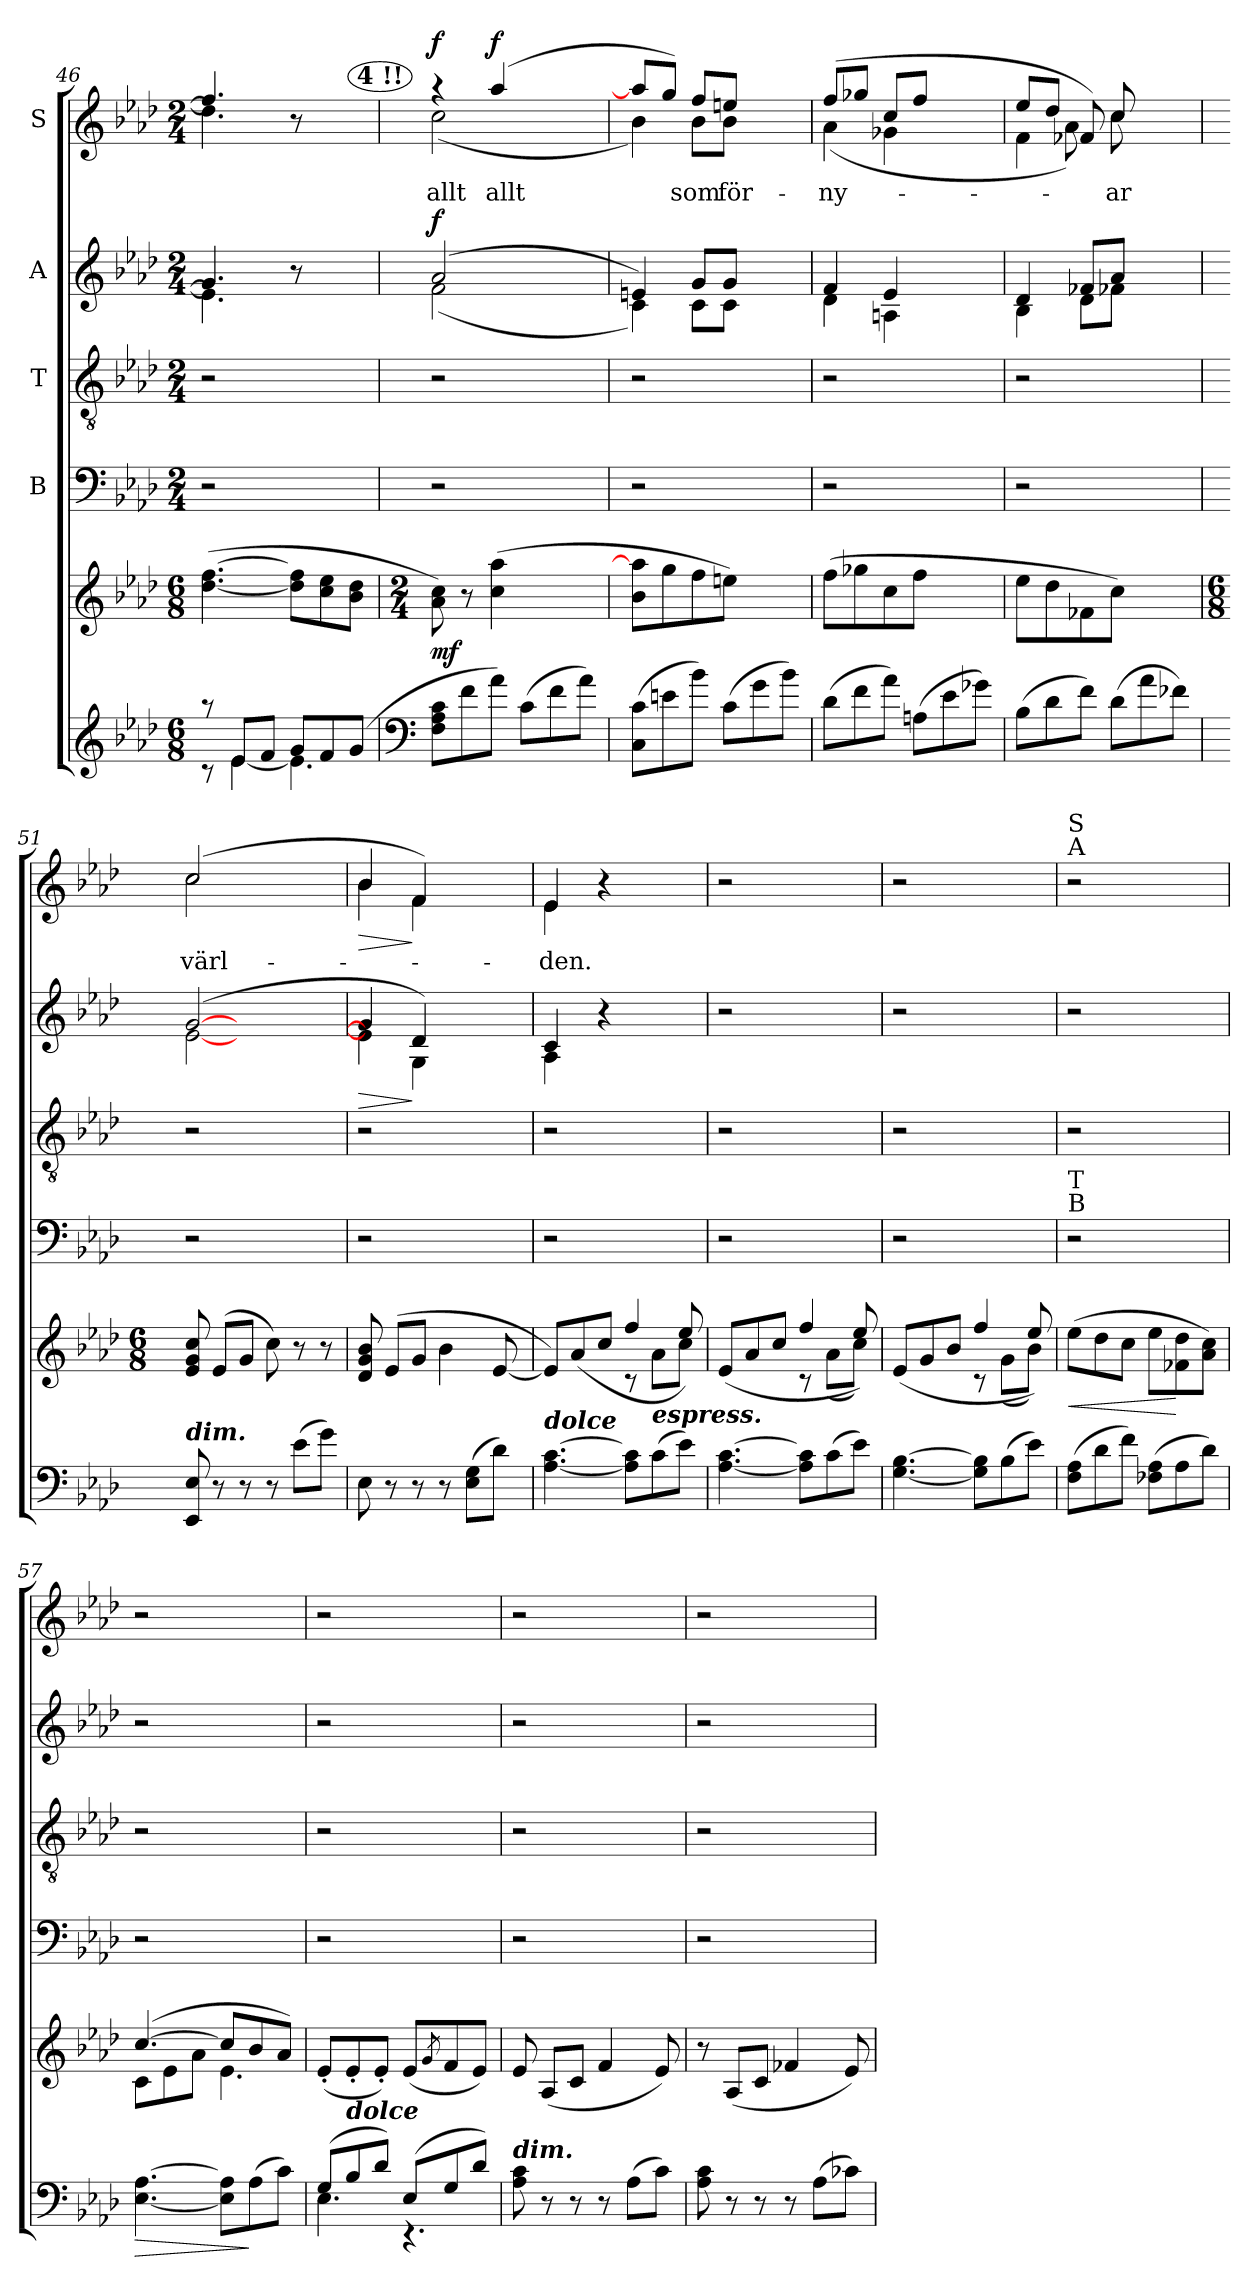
**kern	**dynam	**kern	**dynam	**kern	**kern	**kern	**dynam	**kern	**text	**dynam
*part6	*part6	*part5	*part5	*part4	*part3	*part2	*part2	*part1	*part1	*part1
*staff6	*staff6	*staff5	*staff5	*staff4	*staff3	*staff2	*staff2	*staff1	*staff1	*staff1
*	*	*	*	*I"B	*I"T	*I"A	*	*I"S	*	*
*clefG2	*	*clefG2	*	*clefF4	*clefGv2	*clefG2	*	*clefG2	*	*
*k[b-e-a-d-]	*	*k[b-e-a-d-]	*	*k[b-e-a-d-]	*k[b-e-a-d-]	*k[b-e-a-d-]	*	*k[b-e-a-d-]	*	*
*A-:	*	*A-:	*	*A-:	*A-:	*A-:	*	*A-:	*	*
*M6/8	*	*M6/8	*	*M2/4	*M2/4	*M2/4	*	*M2/4	*	*
=46	=46	=46	=46	=46	=46	=46	=46	=46	=46	=46
*^	*	*	*	*	*	*^	*	*^	*	*
8raa	8rc	.	(>[4.dd-\ [4.ff\	.	2r	2r	4.g/]	4.e-\]	.	4.ff/]	4.dd-\]	.	.
8e-/L	(>[<4e-\	.	.	.	.	.	.	.	.	.	.	.	.
8f/J	.	.	.	.	.	.	.	.	.	.	.	.	.
8g/L	4.e-\]	.	8dd-\] 8ff\]L	.	.	.	8r	8ryy	.	8r	8ryy	.	.
8f/	.	.	8cc\ 8ee-\	.	4ryy	4ryy	4ryy	4ryy	.	4ryy	4ryy	.	.
(8g/J	.	.	8b-\ 8dd-\J	.	.	.	.	.	.	.	.	.	.
*v	*v	*	*	*	*	*	*	*	*	*	*	*	*
!!LO:REH:place=s1:a:B:enc=circle:fs=9.9:t=4	!!
=47	=47	=47	=47	=47	=47	=47	=47	=47	=47	=47	=47	=47
*clefF4	*	*	*	*	*	*	*	*	*	*	*	*
*	*	*M2/4	*	*	*	*	*	*	*	*	*	*
!	!LO:DY:a	!	!	!	!	!	!	!LO:DY:a	!	!	!LO:LY:b	!LO:DY:a
8F\ 8A-\ 8c\L	mf	8a-\ 8cc\)	.	2r	2r	(>2a-/	(<2f\	f	4raa	(<2cc\	allt	f
8f\	.	8r	.	.	.	.	.	.	.	.	.	.
!	!	!	!	!	!	!	!	!	!	!	!LO:LY:b	!LO:DY:a
8a-\J)	.	(>4cc\ [4aa-\	.	.	.	.	.	.	(>[>4aa-/	.	allt	f
(>8c\L	.	.	.	.	.	.	.	.	.	.	.	.
8f\	.	4ryy	.	4ryy	4ryy	4ryy	4ryy	.	4ryy	4ryy	.	.
8a-\J)	.	.	.	.	.	.	.	.	.	.	.	.
=48	=48	=48	=48	=48	=48	=48	=48	=48	=48	=48	=48	=48
(>8C\ 8c\L	.	8b-\ 8aa-\]L	.	2r	2r	4en/)	4c\)	.	8aa-/L]	4b-\)	.	.
8en\	.	8gg\	.	.	.	.	.	.	8gg/J)	.	.	.
!	!	!	!	!	!	!	!	!	!	!	!LO:LY:b	!
8b-\J)	.	8ff\	.	.	.	8g/L	8c\L	.	8ff/L	8b-\L	som	.
!	!	!	!	!	!	!	!	!	!	!	!LO:LY:b	!
(>8c\L	.	8een\J)	.	.	.	8g/J	8c\J	.	8een/J	8b-\J	för-	.
8g\	.	4ryy	.	4ryy	4ryy	4ryy	4ryy	.	4ryy	4ryy	.	.
8b-\J)	.	.	.	.	.	.	.	.	.	.	.	.
!!LO:LB:g=z	!!
=49	=49	=49	=49	=49	=49	=49	=49	=49	=49	=49	=49	=49
!	!	!	!	!	!	!	!	!	!	!	!LO:LY:b	!
(>8d-\L	.	(>8ff\L	.	2r	2r	4f/	4d-\	.	(>8ff/L	(<4a-\	-ny-	.
8f\	.	8gg-X\	.	.	.	.	.	.	8gg-X/J	.	.	.
8a-\J)	.	8cc\	.	.	.	4e-/	4An\	.	8cc/L	4g-X\	.	.
(>8An\L	.	8ff\J	.	.	.	.	.	.	8ff/J	.	.	.
8e-\	.	4ryy	.	4ryy	4ryy	4ryy	4ryy	.	4ryy	4ryy	.	.
8g-X\J)	.	.	.	.	.	.	.	.	.	.	.	.
=50	=50	=50	=50	=50	=50	=50	=50	=50	=50	=50	=50	=50
(>8B-\L	.	8ee-\L	.	2r	2r	4d-/	4B-\	.	8ee-/L	4f\	.	.
8d-\	.	8dd-\	.	.	.	.	.	.	8dd-/J	.	.	.
8f\J)	.	8f-X\	.	.	.	8f-X/L	8d-\L	.	8f-X/)	8a-\)	.	.
!	!	!	!	!	!	!	!	!	!	!	!LO:LY:b	!
(>8d-\L	.	8cc\J)	.	.	.	8a-/J	8f-X\J	.	8cc/	8cc\	-ar	.
8a-\	.	4ryy	.	4ryy	4ryy	4ryy	4ryy	.	4ryy	4ryy	.	.
8f-X\J)	.	.	.	.	.	.	.	.	.	.	.	.
=51	=51	=51	=51	=51	=51	=51	=51	=51	=51	=51	=51	=51
*	*	*M6/8	*	*	*	*	*	*	*	*	*	*
!LO:TX:a:Bi:t=dim.	!	!	!	!	!	!	!	!	!	!	!	!
!	!	!	!	!	!	!	!	!	!	!	!LO:LY:b	!
8EE-/ 8E-/	.	8e-/ 8g/ 8cc/	.	2r	2r	(>[>2g/	[<2e-\	.	(>2cc/	2cc\	värl-	.
8r	.	(>8e-/L	.	.	.	.	.	.	.	.	.	.
8r	.	8g/J	.	.	.	.	.	.	.	.	.	.
8r	.	8cc\)	.	.	.	.	.	.	.	.	.	.
(>8e-\L	.	8r	.	4ryy	4ryy	4ryy	4ryy	.	4ryy	4ryy	.	.
8g\J)	.	8r	.	.	.	.	.	.	.	.	.	.
=52	=52	=52	=52	=52	=52	=52	=52	=52	=52	=52	=52	=52
!	!	!	!	!	!	!	!	!LO:HP:b	!	!	!	!LO:HP:b
8E-\	.	8d-/ 8g/ 8b-/	.	2r	2r	4g/]	4e-\]	>	4b-/	4b-\	.	>
8r	.	(>8e-/L	.	.	.	.	.	.	.	.	.	.
8r	.	8g/J	.	.	.	4d-/)	4G\	]	4f/)	4f\	.	]
8r	.	4b-\	.	.	.	.	.	.	.	.	.	.
(>8E-\ 8G\L	.	.	.	4ryy	4ryy	4ryy	4ryy	.	4ryy	4ryy	.	.
8d-\J)	.	[8e-/	.	.	.	.	.	.	.	.	.	.
=53	=53	=53	=53	=53	=53	=53	=53	=53	=53	=53	=53	=53
*	*	*^	*	*	*	*	*	*	*	*	*	*
!LO:TX:a:Bi:t=dolce	!	!	!	!	!	!	!	!	!	!	!	!	!
!	!	!	!	!	!	!	!	!	!	!	!	!LO:LY:b	!
[4.A-\ [4.c\	.	8e-/L])	4ryy	.	2r	2r	4c/	4A-\	.	4e-/	4e-\	-den.	.
.	.	(>8a-/	.	.	.	.	.	.	.	.	.	.	.
.	.	8cc/J	8ryy	.	.	.	4r	4ryy	.	4r	4ryy	.	.
8A-\] 8c\]L	.	4ff/	8rc	.	.	.	.	.	.	.	.	.	.
!LO:TX:a:Bi:t=espress.	!	!	!	!	!	!	!	!	!	!	!	!	!
(>8c\	.	.	8a-\L	.	4ryy	4ryy	4ryy	4ryy	.	4ryy	4ryy	.	.
8e-\J)	.	8ee-/)	8cc\J	.	.	.	.	.	.	.	.	.	.
*	*	*	*	*	*	*	*v	*v	*	*	*	*	*
*	*	*	*	*	*	*	*	*	*v	*v	*	*
=54	=54	=54	=54	=54	=54	=54	=54	=54	=54	=54	=54
[4.A-\ [4.c\	.	(>8e-/L	4ryy	.	2r	2r	2r	.	2r	.	.
.	.	8a-/	.	.	.	.	.	.	.	.	.
.	.	8cc/J	8ryy	.	.	.	.	.	.	.	.
8A-\] 8c\]L	.	4ff/	8rc	.	.	.	.	.	.	.	.
(>8c\	.	.	(<8a-\L	.	4ryy	4ryy	4ryy	.	4ryy	.	.
8e-\J)	.	8ee-/)	8cc\J)	.	.	.	.	.	.	.	.
=55	=55	=55	=55	=55	=55	=55	=55	=55	=55	=55	=55
[4.G\ [4.B-\	.	(>8e-/L	4ryy	.	2r	2r	2r	.	2r	.	.
.	.	8g/	.	.	.	.	.	.	.	.	.
.	.	8b-/J	8ryy	.	.	.	.	.	.	.	.
8G\] 8B-\]L	.	4ff/	8rc	.	.	.	.	.	.	.	.
(>8B-\	.	.	(<8g\L	.	4ryy	4ryy	4ryy	.	4ryy	.	.
8e-\J)	.	8ee-/)	8b-\J)	.	.	.	.	.	.	.	.
!!LO:LB:g=z
=56	=56	=56	=56	=56	=56	=56	=56	=56	=56	=56	=56
!	!	!	!	!	!	!	!	!	!LO:TX:a:t=S \nA	!	!
!	!	!	!	!	!LO:TX:a:t=T \nB	!	!	!	!	!	!
!	!	!	!	!LO:HP:b	!	!	!	!	!	!	!
*	*	*v	*v	*	*	*	*	*	*	*	*
(>8F\ 8A-\L	.	(>8ee-\L	<	2r	2r	2r	.	2r	.	.
8d-\	.	8dd-\	.	.	.	.	.	.	.	.
8f\J)	.	8cc\J	.	.	.	.	.	.	.	.
(>8F-X\ 8A-\L	.	8ee-\L	.	.	.	.	.	.	.	.
8A-\	.	8f-X\ 8dd-\	[	4ryy	4ryy	4ryy	.	4ryy	.	.
8d-\J)	.	8a-\ 8cc\J)	.	.	.	.	.	.	.	.
=57	=57	=57	=57	=57	=57	=57	=57	=57	=57	=57
!	!LO:HP:b	!	!	!	!	!	!	!	!	!
*	*	*^	*	*	*	*	*	*	*	*
[4.E-\ [4.A-\	>	(>[>4.cc/	8c\L	.	2r	2r	2r	.	2r	.	.
.	.	.	8e-\	.	.	.	.	.	.	.	.
.	.	.	8a-\J	.	.	.	.	.	.	.	.
8E-\] 8A-\]L	.	8cc/L]	4.e-\	.	.	.	.	.	.	.	.
(>8A-\	]	8b-/	.	.	4ryy	4ryy	4ryy	.	4ryy	.	.
8c\J)	.	8a-/J)	.	.	.	.	.	.	.	.	.
*	*	*v	*v	*	*	*	*	*	*	*	*
=58	=58	=58	=58	=58	=58	=58	=58	=58	=58	=58
*^	*	*	*	*	*	*	*	*	*	*
(>8G/L	4.E-\	.	(<8e-'>/L	.	2r	2r	2r	.	2r	.	.
!LO:TX:a:Bi:t=dolce	!	!	!	!	!	!	!	!	!	!	!
8B-/	.	.	8e-'>/	.	.	.	.	.	.	.	.
8d-/J)	.	.	8e-'>/J)	.	.	.	.	.	.	.	.
(>8E-/L	4.rEE	.	(<8e-/L	.	.	.	.	.	.	.	.
.	.	.	8qg/	.	.	.	.	.	.	.	.
8G/	.	.	8f/	.	4ryy	4ryy	4ryy	.	4ryy	.	.
8d-/J)	.	.	8e-/J)	.	.	.	.	.	.	.	.
*v	*v	*	*	*	*	*	*	*	*	*	*
=59	=59	=59	=59	=59	=59	=59	=59	=59	=59	=59
!LO:TX:a:Bi:t=dim.	!	!	!	!	!	!	!	!	!	!
8A-\ 8c\	.	8e-/	.	2r	2r	2r	.	2r	.	.
8r	.	(<8A-/L	.	.	.	.	.	.	.	.
8r	.	8c/J	.	.	.	.	.	.	.	.
8r	.	4f/	.	.	.	.	.	.	.	.
(>8A-\L	.	.	.	4ryy	4ryy	4ryy	.	4ryy	.	.
8c\J)	.	8e-/)	.	.	.	.	.	.	.	.
=60	=60	=60	=60	=60	=60	=60	=60	=60	=60	=60
8A-\ 8c\	.	8r	.	2r	2r	2r	.	2r	.	.
8r	.	(<8A-/L	.	.	.	.	.	.	.	.
8r	.	8c/J	.	.	.	.	.	.	.	.
8r	.	4f-X/	.	.	.	.	.	.	.	.
(>8A-\L	.	.	.	4ryy	4ryy	4ryy	.	4ryy	.	.
8c-X\J)	.	8e-/)	.	.	.	.	.	.	.	.
=	=	=	=	=	=	=	=	=	=	=
*-	*-	*-	*-	*-	*-	*-	*-	*-	*-	*-
